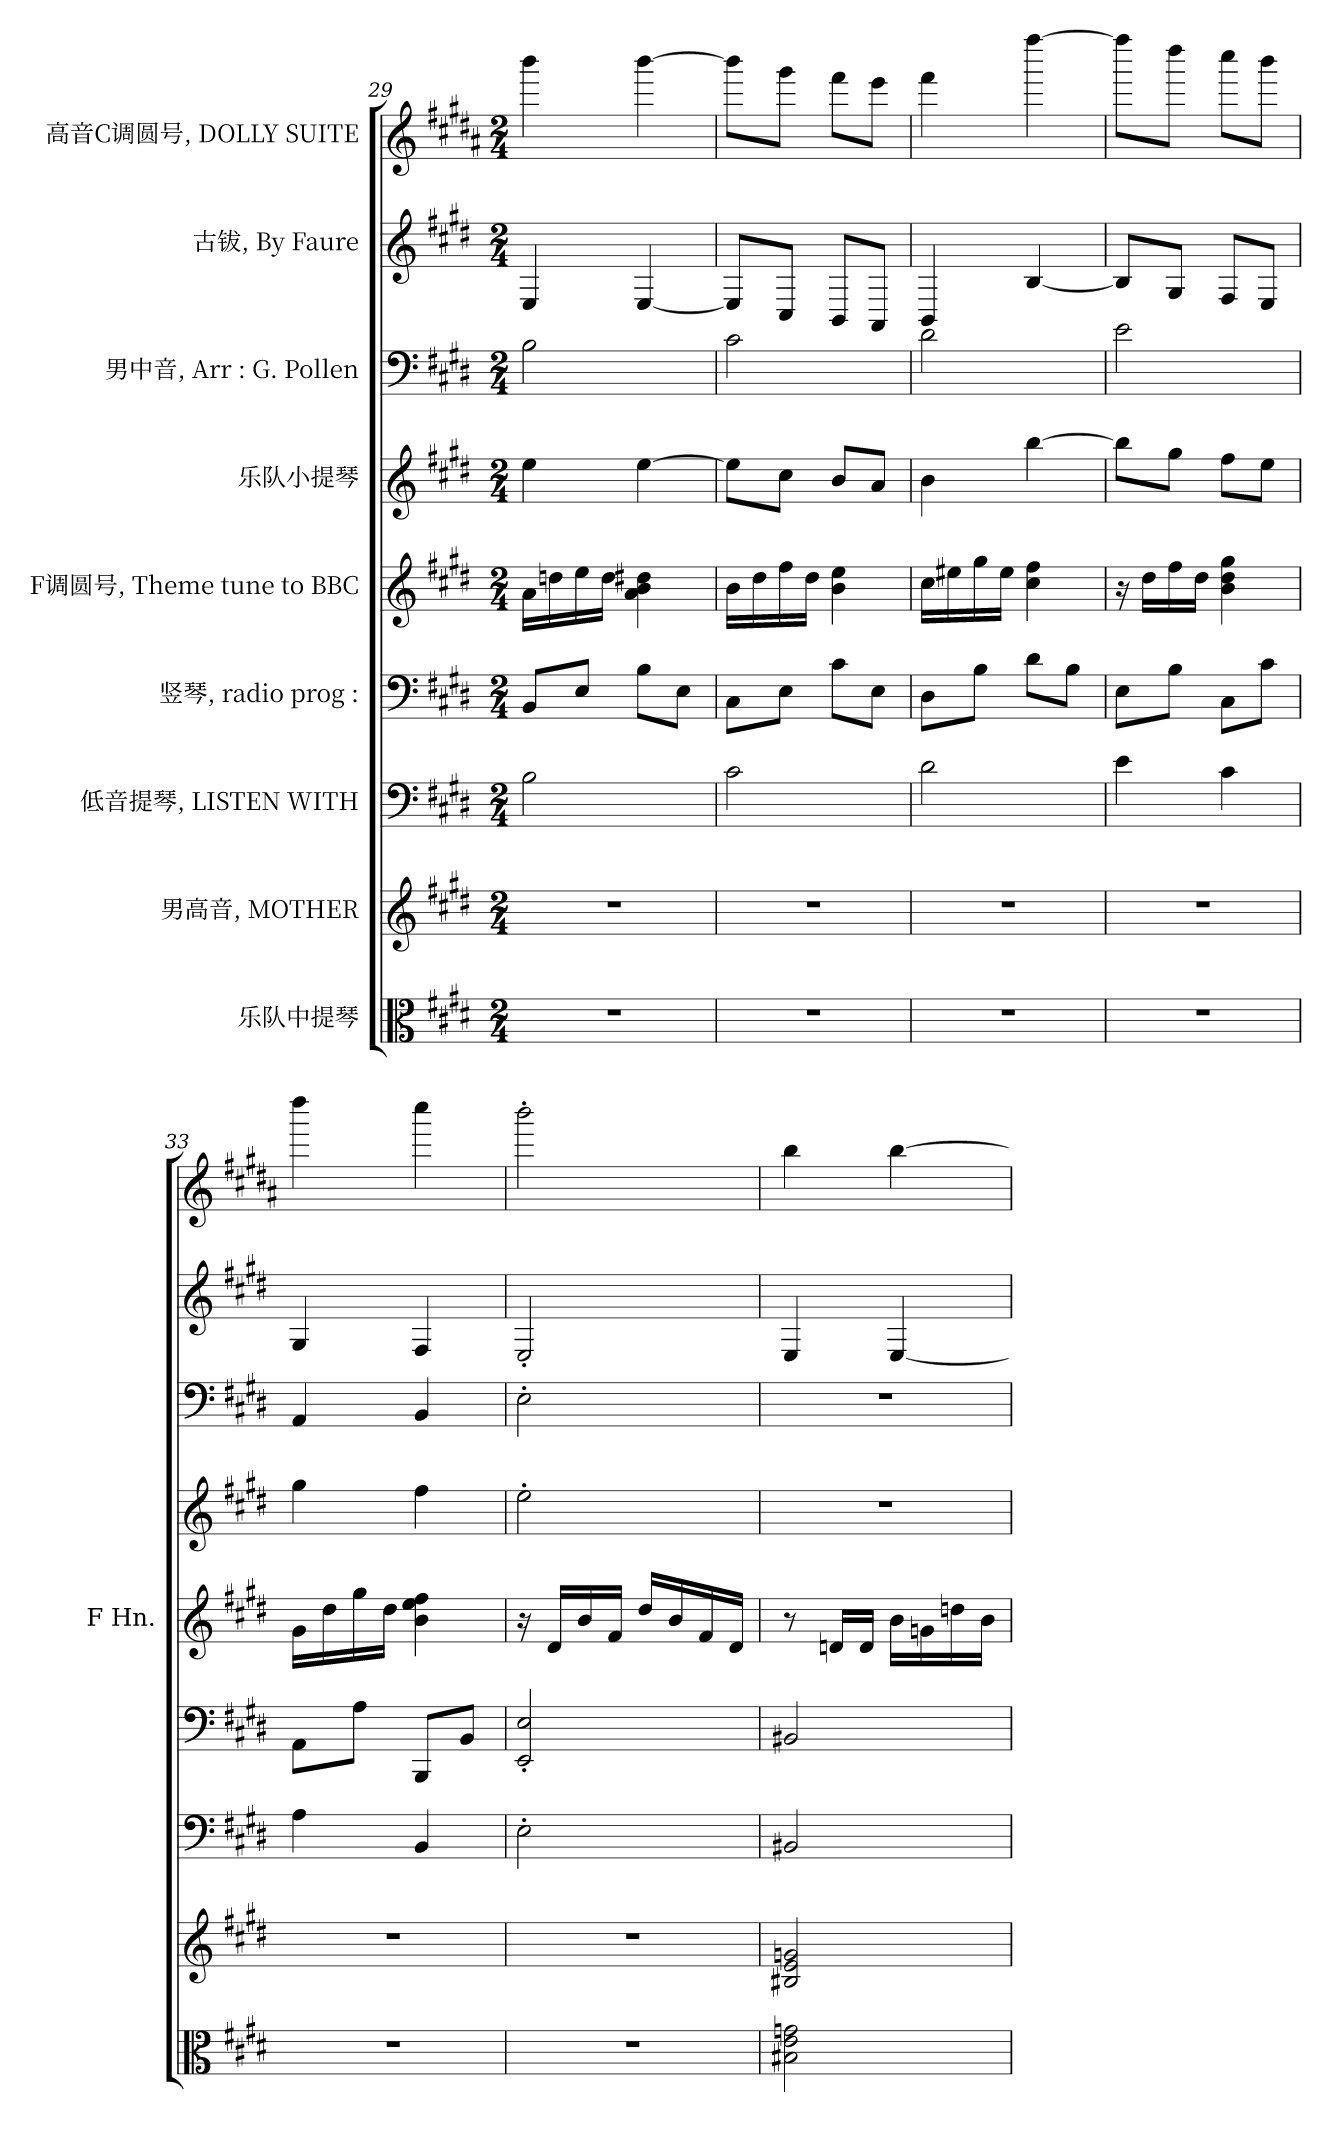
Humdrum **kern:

**kern	**kern	**kern	**kern	**kern	**kern	**kern	**kern	**kern
*part9	*part8	*part7	*part6	*part5	*part4	*part3	*part2	*part1
*staff9	*staff8	*staff7	*staff6	*staff5	*staff4	*staff3	*staff2	*staff1
*I"乐队中提琴	*I"男高音, MOTHER	*I"低音提琴, LISTEN WITH	*I"竖琴, radio prog :	*I"F调圆号, Theme tune to BBC	*I"乐队小提琴	*I"男中音, Arr : G. Pollen	*I"古钹, By Faure	*I"高音C调圆号, DOLLY SUITE
*	*	*	*	*I'F Hn.	*	*	*	*
*clefC3	*clefG2	*clefF4	*clefF4	*clefG2	*clefG2	*clefF4	*clefG2	*clefG2
*	*	*ITrd7c12	*	*ITrd4c7	*	*	*ITrd-14c-24	*ITrd4c7
*k[f#c#g#d#]	*k[f#c#g#d#]	*k[f#c#g#d#]	*k[f#c#g#d#]	*k[f#c#g#]	*k[f#c#g#d#]	*k[f#c#g#d#]	*k[f#c#g#d#]	*k[f#c#g#d#]
*M2/4	*M2/4	*M2/4	*M2/4	*M2/4	*M2/4	*M2/4	*M2/4	*M2/4
=29	=29	=29	=29	=29	=29	=29	=29	=29
2r	2r	2BB\	8BB/L	16d\LL	4ee\	2B\	4ee/	4eee\
.	.	.	.	16gn\	.	.	.	.
.	.	.	8E/J	16a\	.	.	.	.
.	.	.	.	16g\JJ	.	.	.	.
.	.	.	8B\L	4d\ 4e\ 4g#X\	[4ee\	.	[4ee/	[4eee\
.	.	.	8E\J	.	.	.	.	.
=30	=30	=30	=30	=30	=30	=30	=30	=30
2r	2r	2C#\	8C#\L	16e\LL	8ee\L]	2c#\	8ee/L]	8eee\L]
.	.	.	.	16g#\	.	.	.	.
.	.	.	8E\J	16b\	8cc#\J	.	8cc#/J	8ccc#\J
.	.	.	.	16g#\JJ	.	.	.	.
.	.	.	8c#\L	4e\ 4a\	8b/L	.	8b/L	8bb\L
.	.	.	8E\J	.	8a/J	.	8a/J	8aa\J
!!LO:PB:g=z
=31	=31	=31	=31	=31	=31	=31	=31	=31
2r	2r	2D#\	8D#\L	16f#\LL	4b\	2d#\	4b/	4bb\
.	.	.	.	16a#X\	.	.	.	.
.	.	.	8B\J	16cc#\	.	.	.	.
.	.	.	.	16a#\JJ	.	.	.	.
.	.	.	8d#\L	4f#\ 4b\	[4bb\	.	[4bb/	[4bbb\
.	.	.	8B\J	.	.	.	.	.
=32	=32	=32	=32	=32	=32	=32	=32	=32
2r	2r	4E\	8E\L	16r	8bb\L]	2e\	8bb/L]	8bbb\L]
.	.	.	.	16g#\LL	.	.	.	.
.	.	.	8B\J	16b\	8gg#\J	.	8gg#/J	8ggg#\J
.	.	.	.	16g#\JJ	.	.	.	.
*	*	*	*	*	*	*	*	*MM60
.	.	4C#\	8C#\L	4e\ 4g#\ 4cc#\	8ff#\L	.	8ff#/L	8fff#\L
.	.	.	8c#\J	.	8ee\J	.	8ee/J	8eee\J
=33	=33	=33	=33	=33	=33	=33	=33	=33
2r	2r	4AA\	8AA\L	16c#\LL	4gg#\	4AA/	4gg#/	4ggg#\
.	.	.	.	16g#\	.	.	.	.
.	.	.	8A\J	16cc#\	.	.	.	.
.	.	.	.	16g#\JJ	.	.	.	.
*	*	*	*	*	*	*	*	*MM50
.	.	4BBB/	8BBB/L	4e\ 4a\ 4b\	4ff#\	4BB/	4ff#/	4fff#\
.	.	.	8BB/J	.	.	.	.	.
=34	=34	=34	=34	=34	=34	=34	=34	=34
2r	2r	2EE'\	2EE/' 2E/'	16r	2ee'\	2E'\	2ee'/	2eee'\
.	.	.	.	16G#/LL	.	.	.	.
.	.	.	.	16e/	.	.	.	.
.	.	.	.	16B/JJ	.	.	.	.
.	.	.	.	16g#/LL	.	.	.	.
.	.	.	.	16e/	.	.	.	.
.	.	.	.	16B/	.	.	.	.
.	.	.	.	16G#/JJ	.	.	.	.
=35	=35	=35	=35	=35	=35	=35	=35	=35
2B#X\ 2e\ 2gn\	2B#X/ 2e/ 2gn/	2BBB#X/	2BB#X/	8r	2r	2r	4ee/	4ee\
.	.	.	.	16Gn/LL	.	.	.	.
.	.	.	.	16G/JJ	.	.	.	.
*	*	*	*	*	*	*	*	*MM65
.	.	.	.	16e\LL	.	.	[4ee/	[4ee\
.	.	.	.	16cn\	.	.	.	.
.	.	.	.	16gn\	.	.	.	.
.	.	.	.	16e\JJ	.	.	.	.
=	=	=	=	=	=	=	=	=
*-	*-	*-	*-	*-	*-	*-	*-	*-
